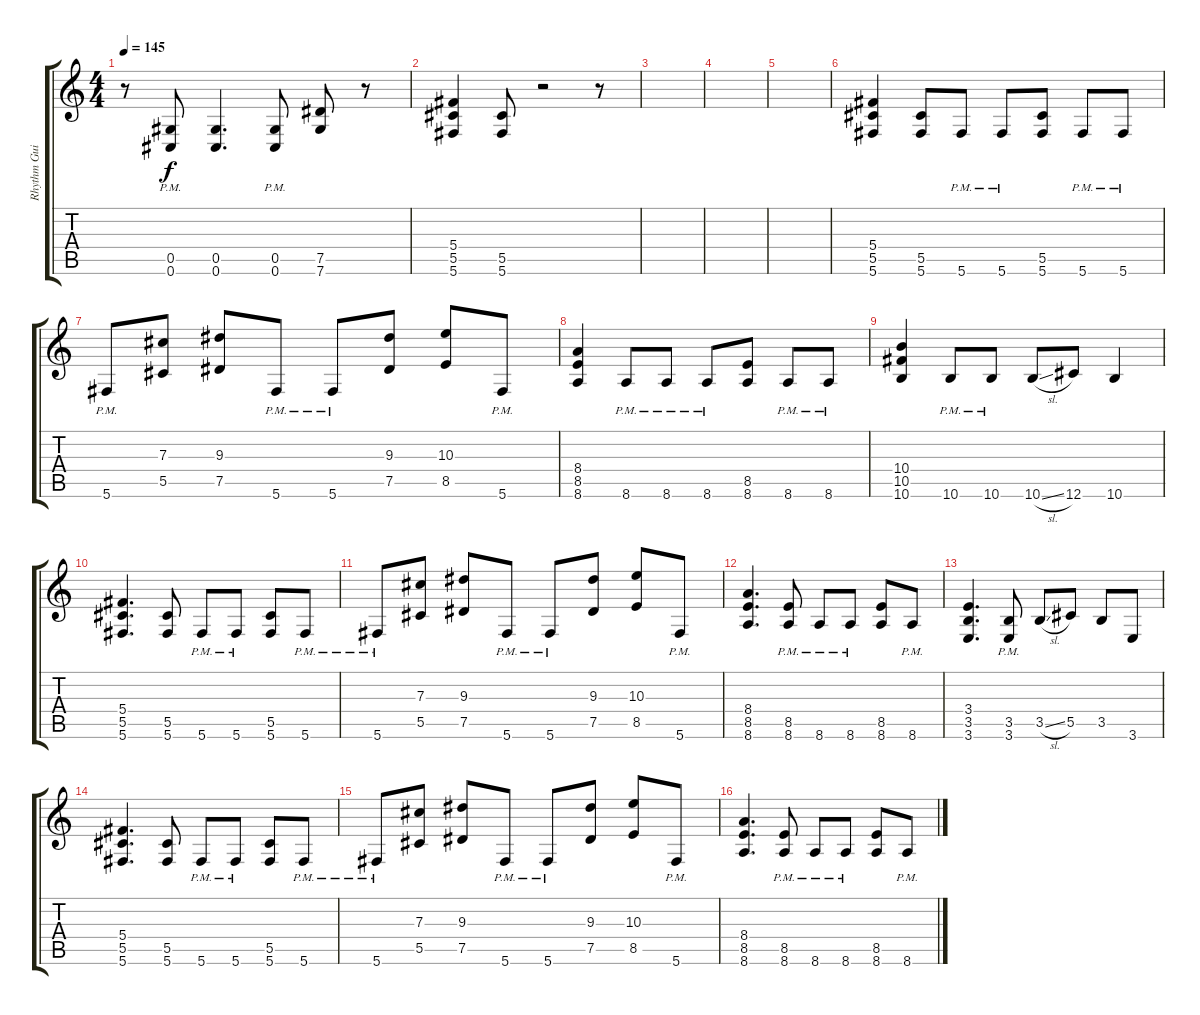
\track ("Rhythm Guitar" "Rhythm Gui") {instrument distortionguitar}
\staff {score tabs}
\tuning (Eb4 Bb3 Gb3 Db3 Ab2 Db2) {hide}
\ts (4 4)
\tempo 145
\clef g2
\ks c
r.8{dy f} (0.5{pm} 0.6{pm}).8 (0.5 0.6).4{d} (0.5{pm} 0.6{pm}).8 (7.5 7.6).8 r.8 |
(5.4 5.5 5.6).4 (5.5 5.6).8 r.2 r.8 |
|
|
|
(5.4 5.5 5.6).4 (5.5 5.6).8 5.6{pm}.8 5.6{pm}.8 (5.5 5.6).8 5.6{pm}.8 5.6{pm}.8 |
5.6{pm}.8 (7.3 5.5).8 (9.3 7.5).8 5.6{pm}.8 5.6{pm}.8 (9.3 7.5).8 (10.3 8.5).8 5.6{pm}.8 |
(8.4 8.5 8.6).4 8.6{pm}.8 8.6{pm}.8 8.6{pm}.8 (8.5 8.6).8 8.6{pm}.8 8.6{pm}.8 |
(10.4 10.5 10.6).4 10.6{pm}.8 10.6{pm}.8 10.6{sl}.8 12.6.8 10.6.4 |
(5.4 5.5 5.6).4{d} (5.5 5.6).8 5.6{pm}.8 5.6{pm}.8 (5.5 5.6).8 5.6{pm}.8 |
5.6{pm}.8 (7.3 5.5).8 (9.3 7.5).8 5.6{pm}.8 5.6{pm}.8 (9.3 7.5).8 (10.3 8.5).8 5.6{pm}.8 |
(8.4 8.5 8.6).4{d} (8.5{pm} 8.6).8 8.6{pm}.8 8.6{pm}.8 (8.5 8.6).8 8.6{pm}.8 |
(3.4 3.5 3.6).4{d} (3.5{pm} 3.6).8 3.5{sl}.8 5.5.8 3.5.8 3.6.8 |
(5.4 5.5 5.6).4{d} (5.5 5.6).8 5.6{pm}.8 5.6{pm}.8 (5.5 5.6).8 5.6{pm}.8 |
5.6{pm}.8 (7.3 5.5).8 (9.3 7.5).8 5.6{pm}.8 5.6{pm}.8 (9.3 7.5).8 (10.3 8.5).8 5.6{pm}.8 |
(8.4 8.5 8.6).4{d} (8.5{pm} 8.6).8 8.6{pm}.8 8.6{pm}.8 (8.5 8.6).8 8.6{pm}.8
